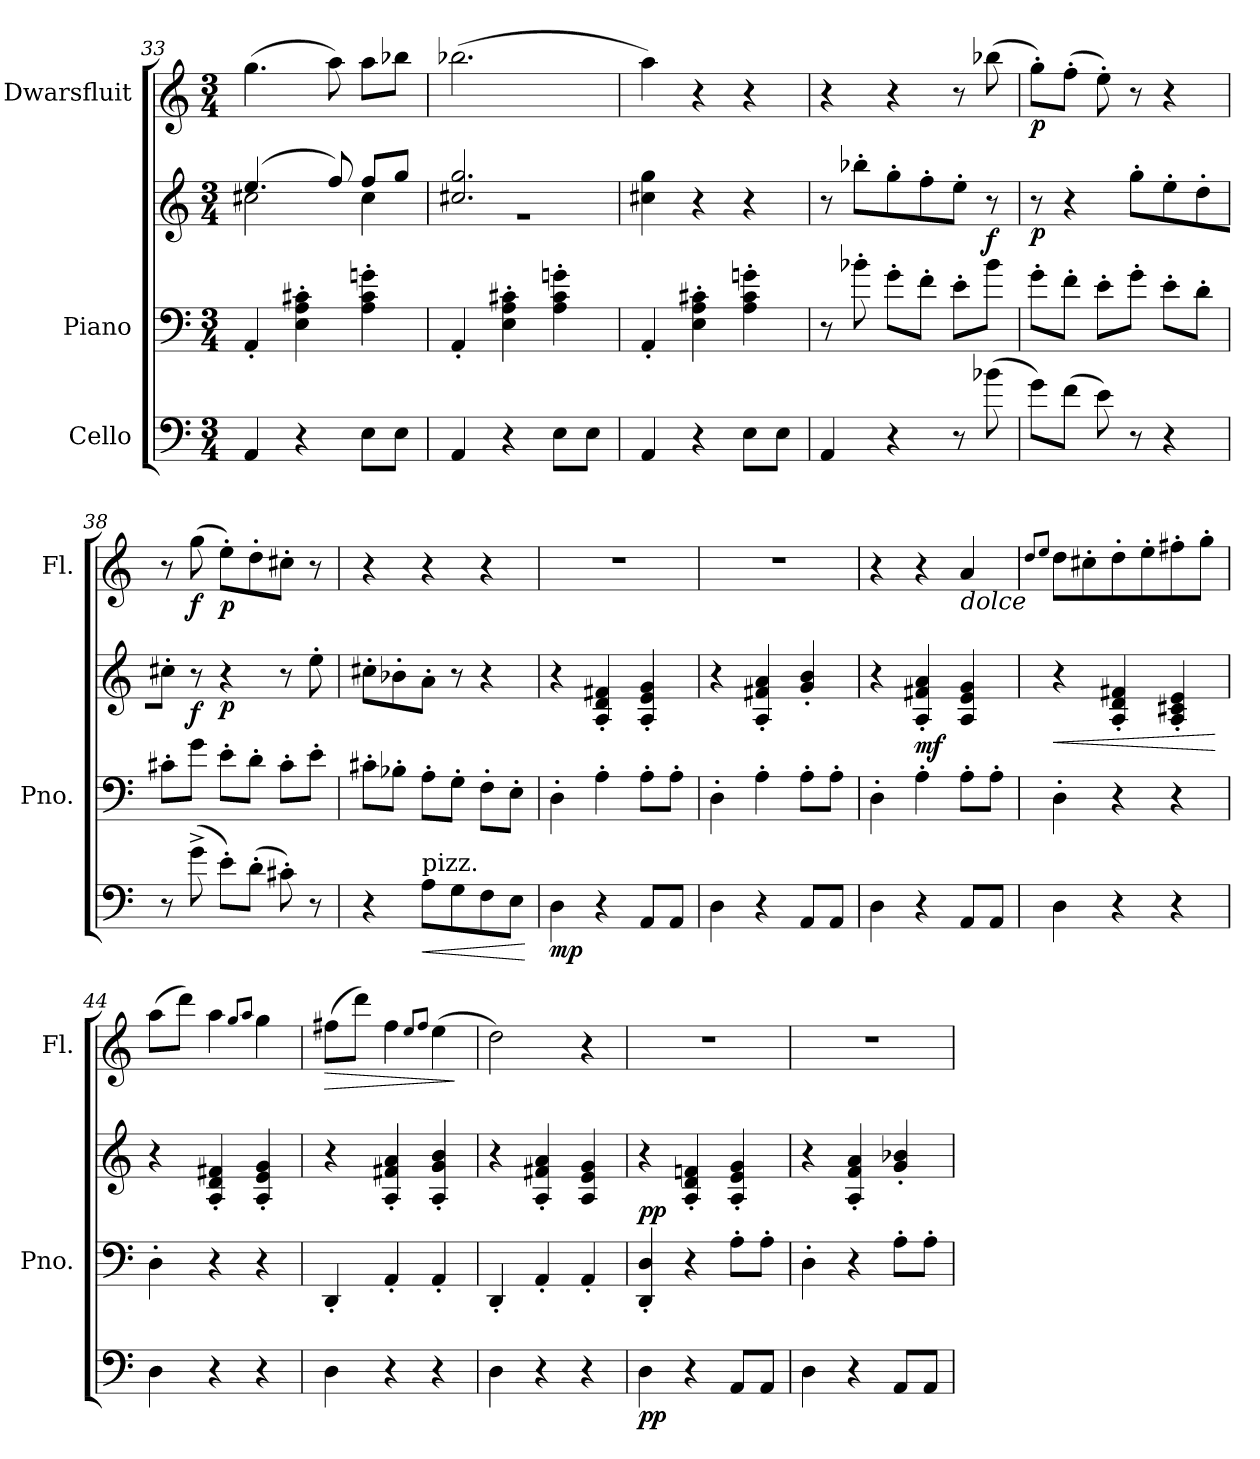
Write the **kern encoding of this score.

**kern	**dynam	**kern	**kern	**dynam	**kern	**dynam
*part3	*part3	*part2	*part2	*part2	*part1	*part1
*staff4	*staff4	*staff3	*staff2	*staff2/3	*staff1	*staff1
*I"Cello	*	*I"Piano	*	*	*I"Dwarsfluit	*
*	*	*I'Pno.	*	*	*I'Fl.	*
*clefF4	*	*clefF4	*clefG2	*	*clefG2	*
*k[]	*	*k[]	*k[]	*	*k[]	*
*M3/4	*	*M3/4	*M3/4	*	*M3/4	*
=33	=33	=33	=33	=33	=33	=33
*	*	*	*^	*	*	*
4AA/	.	4AA'/	(>4.ee/	2cc#X\	.	(>4.gg\	.
4r	.	4E\' 4A\' 4c#X\'	.	.	.	.	.
.	.	.	8ff/)	.	.	8aa\)	.
8E\L	.	4A\' 4c#\' 4gn\'	8ff/L	4cc#\	.	8aa\L	.
8E\J	.	.	8gg/J	.	.	8bb-X\J	.
=34	=34	=34	=34	=34	=34	=34	=34
4AA/	.	4AA'/	2.cc#X/ 2.gg/	2.r	.	(>2.bb-X\	.
4r	.	4E\' 4A\' 4c#X\'	.	.	.	.	.
8E\L	.	4A\' 4c#\' 4gn\'	.	.	.	.	.
8E\J	.	.	.	.	.	.	.
*	*	*	*v	*v	*	*	*
=35	=35	=35	=35	=35	=35	=35
4AA/	.	4AA'/	4cc#X\ 4gg\	.	4aa\)	.
4r	.	4E\' 4A\' 4c#X\'	4r	.	4r	.
8E\L	.	4A\' 4c#\' 4gn\'	4r	.	4r	.
8E\J	.	.	.	.	.	.
=36	=36	=36	=36	=36	=36	=36
4AA/	.	8r	8r	.	4r	.
.	.	8b-X'\	8bb-X'\L	.	.	.
4r	.	8g'\L	8gg'\	.	4r	.
.	.	8f'\J	8ff'\	.	.	.
8r	.	8e'\L	8ee'\J	.	8r	.
!	!	!	!	!LO:DY:a=2	!	!
(>8b-X\	.	8b-\J	8r	f	(>8bb-X\	.
=37	=37	=37	=37	=37	=37	=37
!	!	!	!	!LO:DY:b	!	!LO:DY:b
8g\L)	.	8g'\L	8r	p	8gg'\L)	p
(>8f\J	.	8f'\J	4r	.	(>8ff'\J	.
8e\)	.	8e'\L	.	.	8ee'\)	.
8r	.	8g'\J	8gg'\L	.	8r	.
4r	.	8e'\L	8ee'\	.	4r	.
.	.	8d'\J	8dd'\	.	.	.
=38	=38	=38	=38	=38	=38	=38
8r	.	8c#X'\L	8cc#X'\J	.	8r	.
!	!	!	!	!LO:DY:b	!	!LO:DY:b
(>8g^\	.	8g\J	8r	f	(>8gg\	f
!	!	!	!	!LO:DY:b	!	!LO:DY:b
8e'\L)	.	8e'\L	4r	p	8ee'\L)	p
(>8d'\J	.	8d'\J	.	.	8dd'\	.
8c#X'\)	.	8c#'\L	8r	.	8cc#X'\J	.
8r	.	8e'\J	8ee'\	.	8r	.
!!LO:PB:g=z
=39	=39	=39	=39	=39	=39	=39
4r	.	8c#X'\L	8cc#X'\L	.	4r	.
.	.	8B-X'\J	8b-X'\	.	.	.
!LO:TX:a:t=pizz.	!	!	!	!	!	!
!	!LO:HP:b	!	!	!	!	!
8A\L	<	8A'\L	8a'\J	.	4r	.
8G\	.	8G'\J	8r	.	.	.
8F\	.	8F'\L	4r	.	4r	.
8E\J	.	8E'\J	.	.	.	.
.	[	.	.	.	.	.
=40	=40	=40	=40	=40	=40	=40
!	!LO:DY:b	!	!	!	!	!
4D\	mp	4D'\	4r	.	2.r	.
4r	.	4A'\	4A/' 4d/' 4f#X/'	.	.	.
8AA/L	.	8A'\L	4A/' 4e/' 4g/'	.	.	.
8AA/J	.	8A'\J	.	.	.	.
=41	=41	=41	=41	=41	=41	=41
4D\	.	4D'\	4r	.	2.r	.
4r	.	4A'\	4A/' 4f#X/' 4a/'	.	.	.
8AA/L	.	8A'\L	4g/' 4b/'	.	.	.
8AA/J	.	8A'\J	.	.	.	.
=42	=42	=42	=42	=42	=42	=42
4D\	.	4D'\	4r	.	4r	.
!	!	!	!	!LO:DY:a=2	!	!
4r	.	4A'\	4A/' 4f#X/' 4a/'	mf	4r	.
!	!	!	!	!	!LO:TX:b:i:t=dolce	!
8AA/L	.	8A'\L	4A/ 4e/ 4g/	.	4a/	.
8AA/J	.	8A'\J	.	.	.	.
=43	=43	=43	=43	=43	=43	=43
.	.	.	.	.	8qdd/L	.
.	.	.	.	.	8qee/J	.
!	!	!	!	!LO:HP:b	!	!
4D\	.	4D'\	4r	<	8dd\L	.
.	.	.	.	.	8cc#X'\	.
4r	.	4r	4A/' 4d/' 4f#X/'	.	8dd'\	.
.	.	.	.	.	8ee'\	.
4r	.	4r	4A/' 4c#X/' 4e/'	.	8ff#X'\	.
.	.	.	.	.	8gg'\J	.
.	.	.	.	[	.	.
=44	=44	=44	=44	=44	=44	=44
4D\	.	4D'\	4r	.	(>8aa\L	.
.	.	.	.	.	8ddd\J)	.
4r	.	4r	4A/' 4d/' 4f#X/'	.	4aa\	.
.	.	.	.	.	8qgg/L	.
.	.	.	.	.	8qaa/J	.
4r	.	4r	4A/' 4e/' 4g/'	.	4gg\	.
=45	=45	=45	=45	=45	=45	=45
!	!	!	!	!	!	!LO:HP:b
4D\	.	4DD'/	4r	.	(>8ff#X\L	>
.	.	.	.	.	8ddd\J)	.
4r	.	4AA'/	4A/' 4f#X/' 4a/'	.	4ff#\	.
.	.	.	.	.	8qee/L	.
.	.	.	.	.	8qff#/J	.
4r	.	4AA'/	4A/' 4g/' 4b/'	.	(>4ee\	.
.	.	.	.	.	.	]
!!LO:LB:g=z
=46	=46	=46	=46	=46	=46	=46
4D\	.	4DD'/	4r	.	2dd\)	.
4r	.	4AA'/	4A/' 4f#X/' 4a/'	.	.	.
4r	.	4AA'/	4A/ 4e/ 4g/	.	4r	.
=47	=47	=47	=47	=47	=47	=47
!	!LO:DY:b	!	!	!LO:DY:a=2	!	!
4D\	pp	4DD/' 4D/'	4r	pp	2.r	.
4r	.	4r	4A/' 4d/' 4fn/'	.	.	.
8AA/L	.	8A'\L	4A/' 4e/' 4g/'	.	.	.
8AA/J	.	8A'\J	.	.	.	.
=48	=48	=48	=48	=48	=48	=48
4D\	.	4D'\	4r	.	2.r	.
4r	.	4r	4A/' 4f/' 4a/'	.	.	.
8AA/L	.	8A'\L	4g/' 4b-X/'	.	.	.
8AA/J	.	8A'\J	.	.	.	.
=	=	=	=	=	=	=
*-	*-	*-	*-	*-	*-	*-
